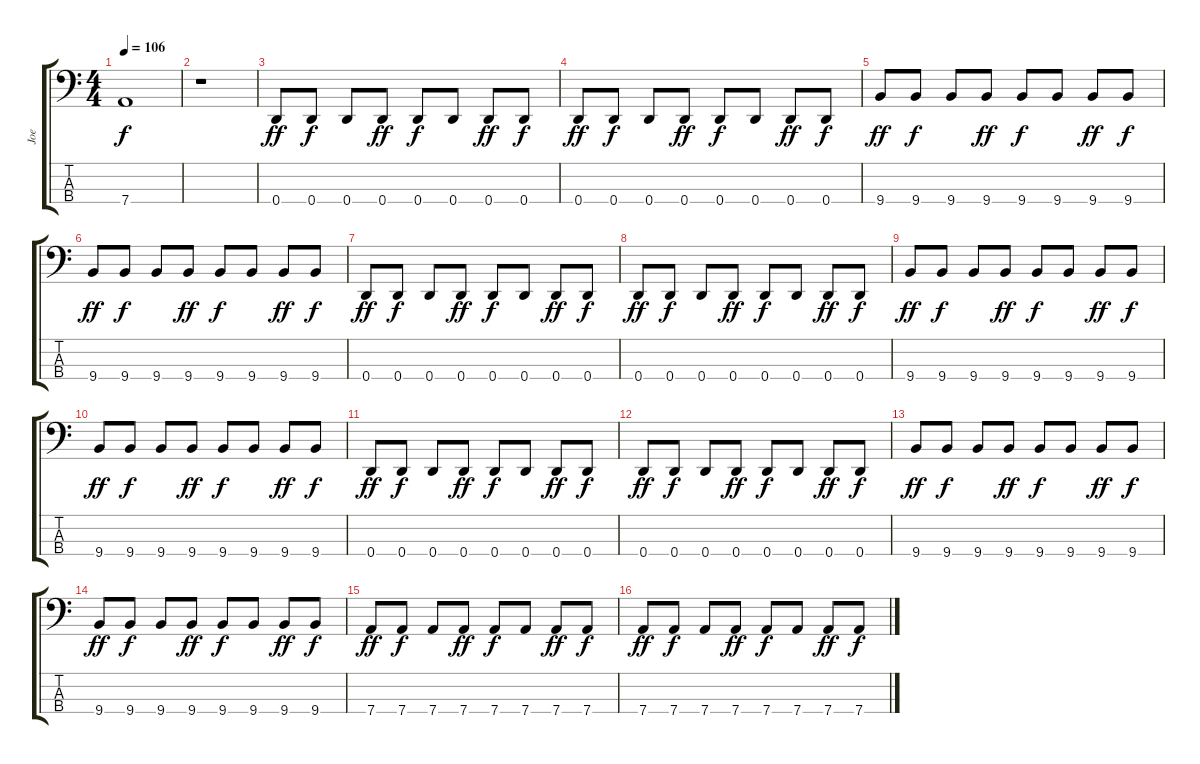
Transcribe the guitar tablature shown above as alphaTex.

\track ("Joe" "Joe") {instrument electricbassfinger}
\staff {score tabs}
\tuning (G2 D2 A1 D1) {hide}
\ts (4 4)
\tempo 106
\clef f4
\ks c
7.4.1{dy f} |
r.1 |
0.4.8{dy ff} 0.4.8{dy f} 0.4.8 0.4.8{dy ff} 0.4.8{dy f} 0.4.8 0.4.8{dy ff} 0.4.8{dy f} |
0.4.8{dy ff} 0.4.8{dy f} 0.4.8 0.4.8{dy ff} 0.4.8{dy f} 0.4.8 0.4.8{dy ff} 0.4.8{dy f} |
9.4.8{dy ff} 9.4.8{dy f} 9.4.8 9.4.8{dy ff} 9.4.8{dy f} 9.4.8 9.4.8{dy ff} 9.4.8{dy f} |
9.4.8{dy ff} 9.4.8{dy f} 9.4.8 9.4.8{dy ff} 9.4.8{dy f} 9.4.8 9.4.8{dy ff} 9.4.8{dy f} |
0.4.8{dy ff} 0.4.8{dy f} 0.4.8 0.4.8{dy ff} 0.4.8{dy f} 0.4.8 0.4.8{dy ff} 0.4.8{dy f} |
0.4.8{dy ff} 0.4.8{dy f} 0.4.8 0.4.8{dy ff} 0.4.8{dy f} 0.4.8 0.4.8{dy ff} 0.4.8{dy f} |
9.4.8{dy ff} 9.4.8{dy f} 9.4.8 9.4.8{dy ff} 9.4.8{dy f} 9.4.8 9.4.8{dy ff} 9.4.8{dy f} |
9.4.8{dy ff} 9.4.8{dy f} 9.4.8 9.4.8{dy ff} 9.4.8{dy f} 9.4.8 9.4.8{dy ff} 9.4.8{dy f} |
0.4.8{dy ff} 0.4.8{dy f} 0.4.8 0.4.8{dy ff} 0.4.8{dy f} 0.4.8 0.4.8{dy ff} 0.4.8{dy f} |
0.4.8{dy ff} 0.4.8{dy f} 0.4.8 0.4.8{dy ff} 0.4.8{dy f} 0.4.8 0.4.8{dy ff} 0.4.8{dy f} |
9.4.8{dy ff} 9.4.8{dy f} 9.4.8 9.4.8{dy ff} 9.4.8{dy f} 9.4.8 9.4.8{dy ff} 9.4.8{dy f} |
9.4.8{dy ff} 9.4.8{dy f} 9.4.8 9.4.8{dy ff} 9.4.8{dy f} 9.4.8 9.4.8{dy ff} 9.4.8{dy f} |
7.4.8{dy ff} 7.4.8{dy f} 7.4.8 7.4.8{dy ff} 7.4.8{dy f} 7.4.8 7.4.8{dy ff} 7.4.8{dy f} |
7.4.8{dy ff} 7.4.8{dy f} 7.4.8 7.4.8{dy ff} 7.4.8{dy f} 7.4.8 7.4.8{dy ff} 7.4.8{dy f}
